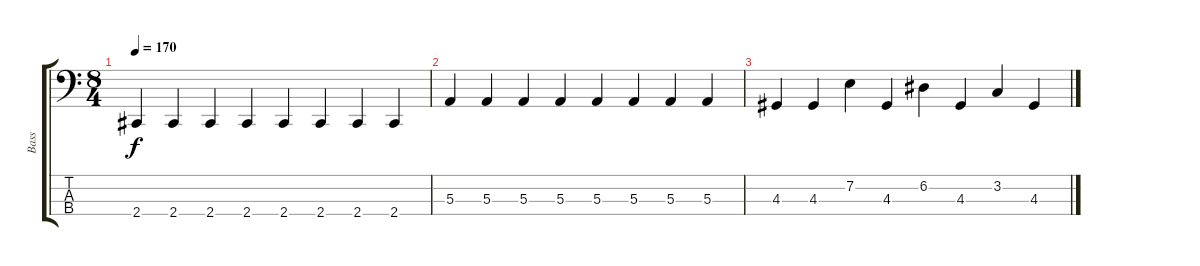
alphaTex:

\track ("Bass" "Bass") {instrument electricbassfinger}
\staff {score tabs}
\tuning (D2 A1 E1 B0) {hide}
\ts (8 4)
\tempo 170
\clef f4
\ks c
2.4.4{dy f} 2.4.4 2.4.4 2.4.4 2.4.4 2.4.4 2.4.4 2.4.4 |
5.3.4 5.3.4 5.3.4 5.3.4 5.3.4 5.3.4 5.3.4 5.3.4 |
4.3.4 4.3.4 7.2.4 4.3.4 6.2.4 4.3.4 3.2.4 4.3.4
